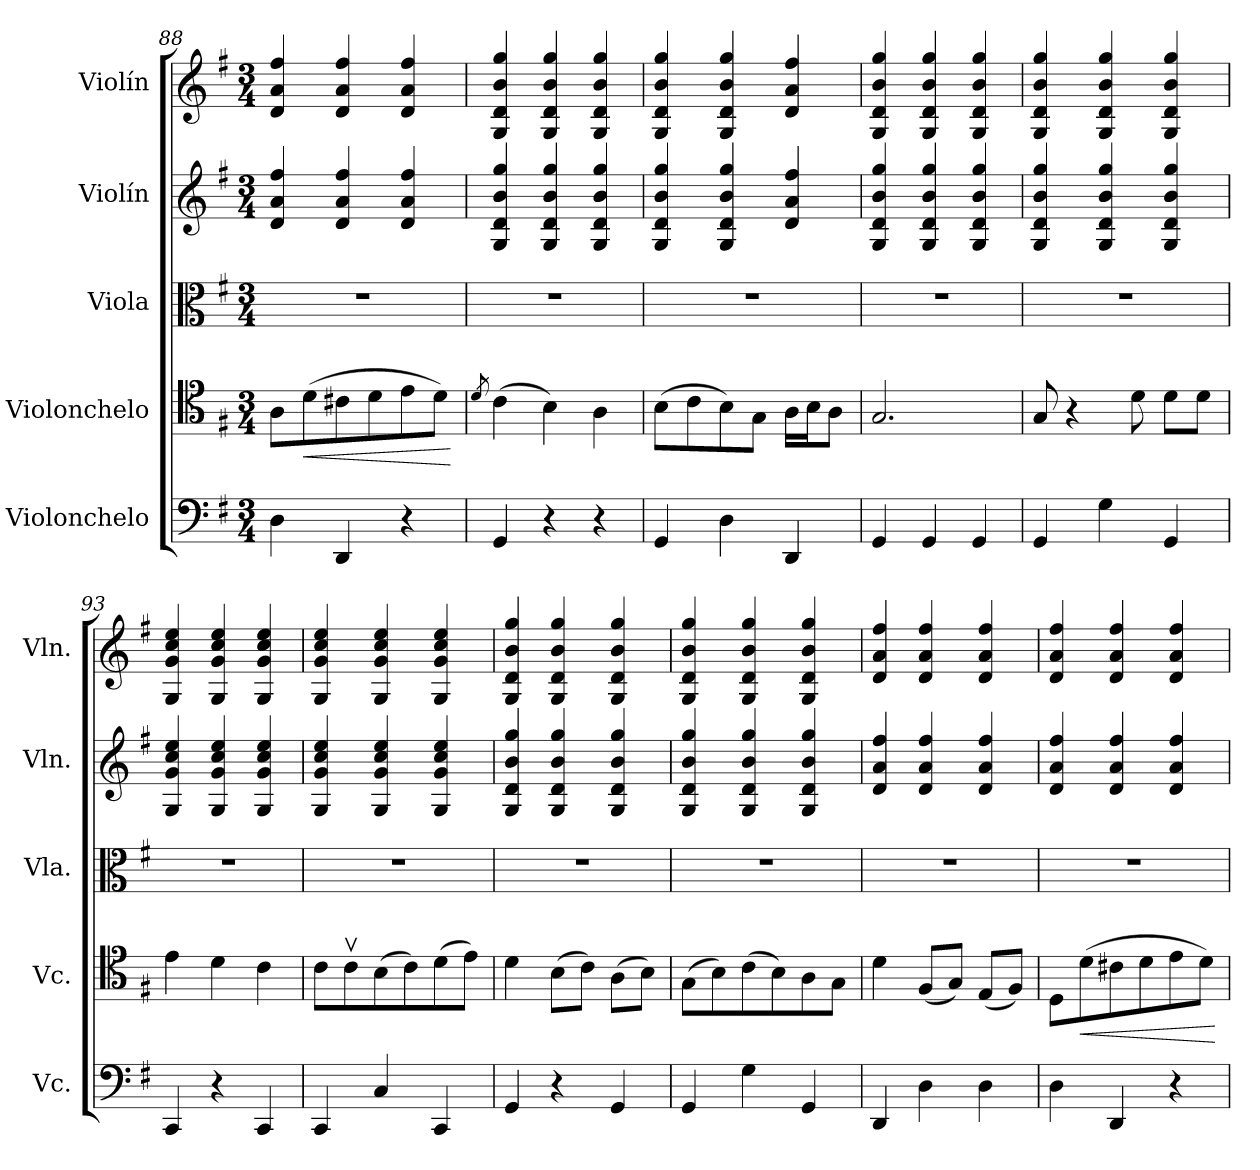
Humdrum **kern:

**kern	**kern	**dynam	**kern	**kern	**kern
*part5	*part4	*part4	*part3	*part2	*part1
*staff5	*staff4	*staff4	*staff3	*staff2	*staff1
*I"Violonchelo	*I"Violonchelo	*	*I"Viola	*I"Violín	*I"Violín
*I'Vc.	*I'Vc.	*	*I'Vla.	*I'Vln.	*I'Vln.
*clefF4	*clefC4	*	*clefC3	*clefG2	*clefG2
*k[f#]	*k[f#]	*	*k[f#]	*k[f#]	*k[f#]
*M3/4	*M3/4	*	*M3/4	*M3/4	*M3/4
=88	=88	=88	=88	=88	=88
4D\	8A\L	.	2.r	4d/ 4a/ 4ff#/	4d/ 4a/ 4ff#/
!	!	!LO:HP:b	!	!	!
.	(8d\	<	.	.	.
4DD/	8c#X\	.	.	4d/ 4a/ 4ff#/	4d/ 4a/ 4ff#/
.	8d\	.	.	.	.
4r	8e\	.	.	4d/ 4a/ 4ff#/	4d/ 4a/ 4ff#/
.	8d\J)	.	.	.	.
.	.	[	.	.	.
=89	=89	=89	=89	=89	=89
.	8qd/	.	.	.	.
4GG/	(4c\	.	2.r	4G/ 4d/ 4b/ 4gg/	4G/ 4d/ 4b/ 4gg/
4r	4B\)	.	.	4G/ 4d/ 4b/ 4gg/	4G/ 4d/ 4b/ 4gg/
4r	4A\	.	.	4G/ 4d/ 4b/ 4gg/	4G/ 4d/ 4b/ 4gg/
!!LO:LB:g=z
=90	=90	=90	=90	=90	=90
4GG/	(8B\L	.	2.r	4G/ 4d/ 4b/ 4gg/	4G/ 4d/ 4b/ 4gg/
.	8c\	.	.	.	.
4D\	8B\)	.	.	4G/ 4d/ 4b/ 4gg/	4G/ 4d/ 4b/ 4gg/
.	8G\J	.	.	.	.
4DD/	16A\LL	.	.	4d/ 4a/ 4ff#/	4d/ 4a/ 4ff#/
.	16B\J	.	.	.	.
.	8A\J	.	.	.	.
=91	=91	=91	=91	=91	=91
4GG/	2.G/	.	2.r	4G/ 4d/ 4b/ 4gg/	4G/ 4d/ 4b/ 4gg/
4GG/	.	.	.	4G/ 4d/ 4b/ 4gg/	4G/ 4d/ 4b/ 4gg/
4GG/	.	.	.	4G/ 4d/ 4b/ 4gg/	4G/ 4d/ 4b/ 4gg/
=92	=92	=92	=92	=92	=92
4GG/	8G/	.	2.r	4G/ 4d/ 4b/ 4gg/	4G/ 4d/ 4b/ 4gg/
.	4r	.	.	.	.
4G\	.	.	.	4G/ 4d/ 4b/ 4gg/	4G/ 4d/ 4b/ 4gg/
.	8d\	.	.	.	.
4GG/	8d\L	.	.	4G/ 4d/ 4b/ 4gg/	4G/ 4d/ 4b/ 4gg/
.	8d\J	.	.	.	.
=93	=93	=93	=93	=93	=93
4CC/	4e\	.	2.r	4G/ 4g/ 4cc/ 4ee/	4G/ 4g/ 4cc/ 4ee/
4r	4d\	.	.	4G/ 4g/ 4cc/ 4ee/	4G/ 4g/ 4cc/ 4ee/
4CC/	4c\	.	.	4G/ 4g/ 4cc/ 4ee/	4G/ 4g/ 4cc/ 4ee/
=94	=94	=94	=94	=94	=94
4CC/	8c\L	.	2.r	4G/ 4g/ 4cc/ 4ee/	4G/ 4g/ 4cc/ 4ee/
.	8cv\	.	.	.	.
4C/	(8B\	.	.	4G/ 4g/ 4cc/ 4ee/	4G/ 4g/ 4cc/ 4ee/
.	8c\)	.	.	.	.
4CC/	(8d\	.	.	4G/ 4g/ 4cc/ 4ee/	4G/ 4g/ 4cc/ 4ee/
.	8e\J)	.	.	.	.
=95	=95	=95	=95	=95	=95
4GG/	4d\	.	2.r	4G/ 4d/ 4b/ 4gg/	4G/ 4d/ 4b/ 4gg/
4r	(8B\L	.	.	4G/ 4d/ 4b/ 4gg/	4G/ 4d/ 4b/ 4gg/
.	8c\J)	.	.	.	.
4GG/	(8A\L	.	.	4G/ 4d/ 4b/ 4gg/	4G/ 4d/ 4b/ 4gg/
.	8B\J)	.	.	.	.
=96	=96	=96	=96	=96	=96
4GG/	(8G\L	.	2.r	4G/ 4d/ 4b/ 4gg/	4G/ 4d/ 4b/ 4gg/
.	8B\)	.	.	.	.
4G\	(8c\	.	.	4G/ 4d/ 4b/ 4gg/	4G/ 4d/ 4b/ 4gg/
.	8B\)	.	.	.	.
4GG/	8A\	.	.	4G/ 4d/ 4b/ 4gg/	4G/ 4d/ 4b/ 4gg/
.	8G\J	.	.	.	.
!!LO:PB:g=z
=97	=97	=97	=97	=97	=97
4DD/	4d\	.	2.r	4d/ 4a/ 4ff#/	4d/ 4a/ 4ff#/
4D\	(8F#/L	.	.	4d/ 4a/ 4ff#/	4d/ 4a/ 4ff#/
.	8G/J)	.	.	.	.
4D\	(8E/L	.	.	4d/ 4a/ 4ff#/	4d/ 4a/ 4ff#/
.	8F#/J)	.	.	.	.
=98	=98	=98	=98	=98	=98
4D\	8D\L	.	2.r	4d/ 4a/ 4ff#/	4d/ 4a/ 4ff#/
!	!	!LO:HP:b	!	!	!
.	(8d\	<	.	.	.
4DD/	8c#X\	.	.	4d/ 4a/ 4ff#/	4d/ 4a/ 4ff#/
.	8d\	.	.	.	.
4r	8e\	.	.	4d/ 4a/ 4ff#/	4d/ 4a/ 4ff#/
.	8d\J)	.	.	.	.
.	.	[	.	.	.
=	=	=	=	=	=
*-	*-	*-	*-	*-	*-
